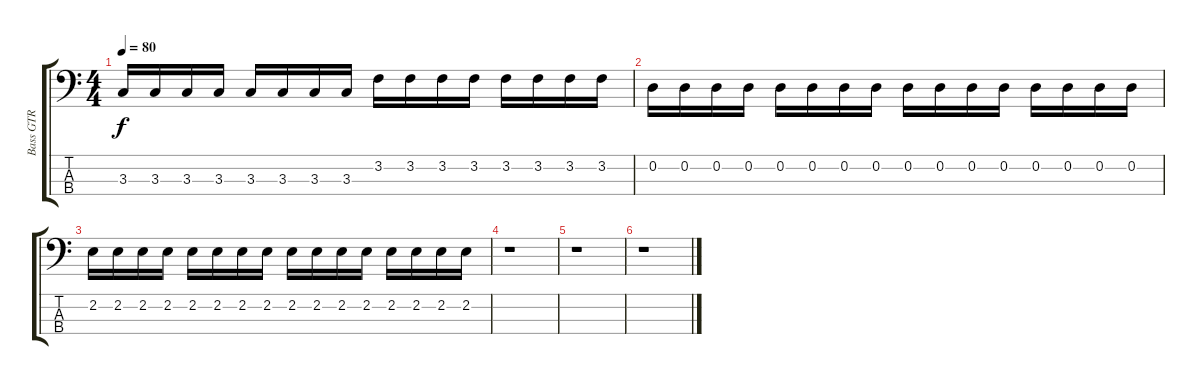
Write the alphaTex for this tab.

\track ("Bass GTR" "Bass GTR") {instrument electricbassfinger}
\staff {score tabs}
\tuning (G2 D2 A1 E1) {hide}
\ts (4 4)
\tempo 80
\clef f4
\ks c
3.3.16{dy f} 3.3.16 3.3.16 3.3.16 3.3.16 3.3.16 3.3.16 3.3.16 3.2.16 3.2.16 3.2.16 3.2.16 3.2.16 3.2.16 3.2.16 3.2.16 |
0.2.16 0.2.16 0.2.16 0.2.16 0.2.16 0.2.16 0.2.16 0.2.16 0.2.16 0.2.16 0.2.16 0.2.16 0.2.16 0.2.16 0.2.16 0.2.16 |
2.2.16 2.2.16 2.2.16 2.2.16 2.2.16 2.2.16 2.2.16 2.2.16 2.2.16 2.2.16 2.2.16 2.2.16 2.2.16 2.2.16 2.2.16 2.2.16 |
r.1 |
r.1 |
r.1
